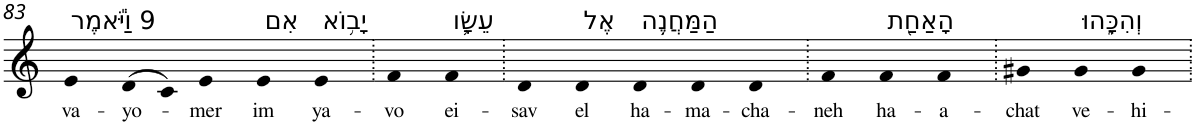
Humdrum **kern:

**kern	**text
*part1	*part1
*staff1	*staff1
*I"Piano	*
*I'Pno	*
!!LO:PB:g=z
*clefG2	*
*k[]	*
=83	=83
!LO:TX:a:t=9 וַיֹּ֕אמֶר	!
!	!LO:LY:b
4e	va-
!	!LO:LY:b
(>8d	-yo-
8c)	.
!	!LO:LY:b
4e	-mer
!LO:TX:a:t=אִם	!
!	!LO:LY:b
4e	im
!LO:TX:a:t=יָב֥וֹא	!
!	!LO:LY:b
4e	ya-
=84.	=84.
!	!LO:LY:b
4f	-vo
!LO:TX:a:t=עֵשָׂ֛ו	!
!	!LO:LY:b
4f	ei-
=85.	=85.
!	!LO:LY:b
4d	-sav
!LO:TX:a:t=אֶל	!
!	!LO:LY:b
4d	el
!LO:TX:a:t=הַמַּחֲנֶ֥ה	!
!	!LO:LY:b
4d	ha-
!	!LO:LY:b
4d	-ma-
!	!LO:LY:b
4d	-cha-
=86.	=86.
!	!LO:LY:b
4f	-neh
!LO:TX:a:t=הָאַחַ֖ת	!
!	!LO:LY:b
4f	ha-
!	!LO:LY:b
4f	-a-
=87.	=87.
!	!LO:LY:b
4g#X	-chat
!LO:TX:a:t=וְהִכָּ֑הוּ	!
!	!LO:LY:b
4g#	ve-
!	!LO:LY:b
4g#	-hi-
=.	=.
*-	*-
